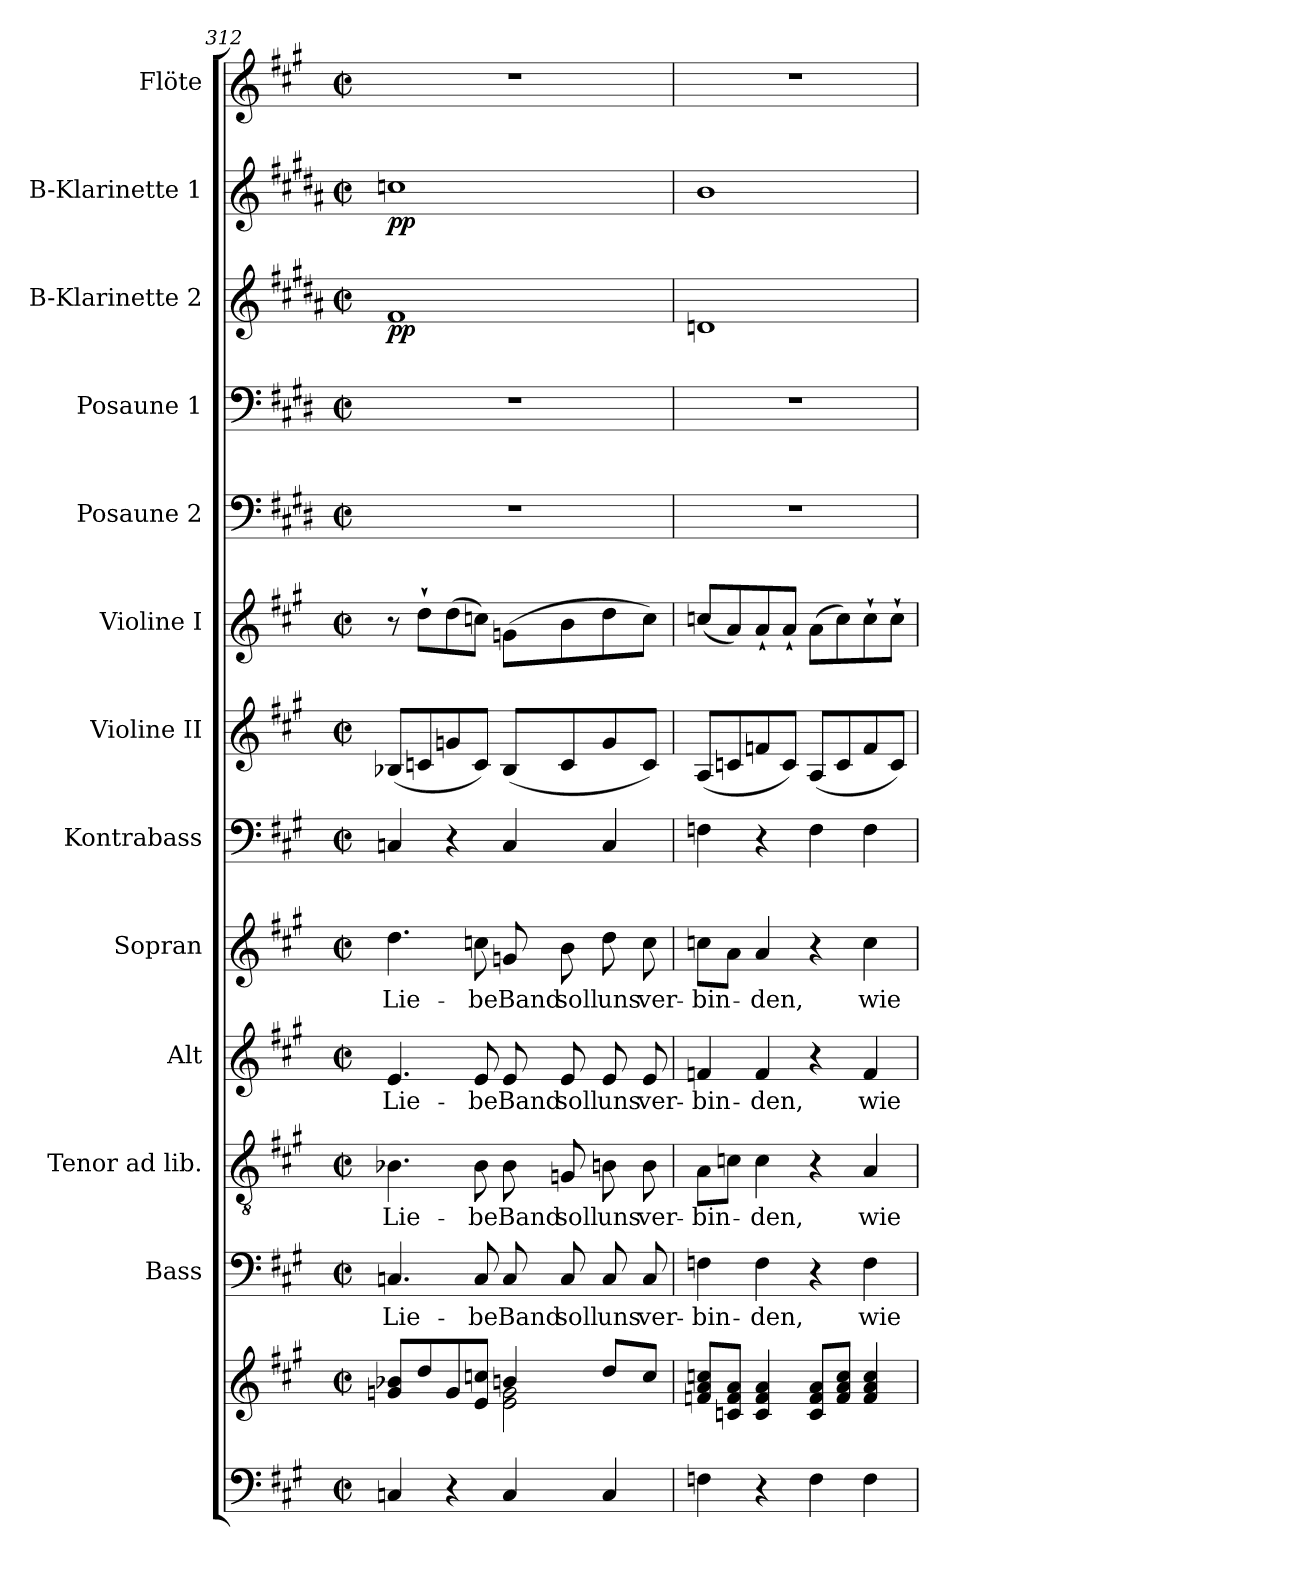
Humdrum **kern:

**kern	**kern	**kern	**text	**kern	**text	**kern	**text	**kern	**text	**kern	**kern	**kern	**kern	**kern	**kern	**dynam	**kern	**dynam	**kern
*part13	*part13	*part12	*part12	*part11	*part11	*part10	*part10	*part9	*part9	*part8	*part7	*part6	*part5	*part4	*part3	*part3	*part2	*part2	*part1
*staff14	*staff13	*staff12	*staff12	*staff11	*staff11	*staff10	*staff10	*staff9	*staff9	*staff8	*staff7	*staff6	*staff5	*staff4	*staff3	*staff3	*staff2	*staff2	*staff1
*	*	*I"Bass	*	*I"Tenor ad lib.	*	*I"Alt	*	*I"Sopran	*	*I"Kontrabass	*I"Violine II	*I"Violine I	*I"Posaune 2	*I"Posaune 1	*I"B-Klarinette 2	*	*I"B-Klarinette 1	*	*I"Flöte
*	*	*I'B.	*	*I'T.	*	*I'A.	*	*I'S.	*	*I'Kb.	*I'Vl. II	*I'Vl. I	*I'Pos 2	*I'Pos. 1	*I'B Kl. 2	*	*I'B Kl. 1	*	*I'Fl.
!!LO:PB:g=z
*clefF4	*clefG2	*clefF4	*	*clefGv2	*	*clefG2	*	*clefG2	*	*clefF4	*clefG2	*clefG2	*clefF4	*clefF4	*clefG2	*	*clefG2	*	*clefG2
*	*	*	*	*	*	*	*	*	*	*ITrd7c12	*	*	*ITrd4c7	*ITrd4c7	*ITrd1c2	*	*ITrd1c2	*	*
*k[f#c#g#]	*k[f#c#g#]	*k[f#c#g#]	*	*k[f#c#g#]	*	*k[f#c#g#]	*	*k[f#c#g#]	*	*k[f#c#g#]	*k[f#c#g#]	*k[f#c#g#]	*k[f#c#g#]	*k[f#c#g#]	*k[f#c#g#]	*	*k[f#c#g#]	*	*k[f#c#g#]
*A:	*A:	*A:	*	*A:	*	*A:	*	*A:	*	*A:	*A:	*A:	*A:	*A:	*A:	*	*A:	*	*A:
*M2/2	*M2/2	*M2/2	*	*M2/2	*	*M2/2	*	*M2/2	*	*M2/2	*M2/2	*M2/2	*M2/2	*M2/2	*M2/2	*	*M2/2	*	*M2/2
*met(c|)	*met(c|)	*met(c|)	*	*met(c|)	*	*met(c|)	*	*met(c|)	*	*met(c|)	*met(c|)	*met(c|)	*met(c|)	*met(c|)	*met(c|)	*	*met(c|)	*	*met(c|)
=312	=312	=312	=312	=312	=312	=312	=312	=312	=312	=312	=312	=312	=312	=312	=312	=312	=312	=312	=312
*	*^	*	*	*	*	*	*	*	*	*	*	*	*	*	*	*	*	*	*
!	!	!	!	!LO:LY:b	!	!LO:LY:b	!	!LO:LY:b	!	!LO:LY:b	!	!	!	!	!	!	!LO:DY:b	!	!LO:DY:b	!
4Cn/	8gn/ 8b-X/L	2ryy	4.Cn/	Lie-	4.B-X\	Lie-	4.e/	Lie-	4.dd\	Lie-	4CCn/	(<8B-X/L	8r	1r	1r	1e	pp	1b-X	pp	1r
.	8dd/	.	.	.	.	.	.	.	.	.	.	8cn/	8dd`>\L	.	.	.	.	.	.	.
4r	8g/	.	.	.	.	.	.	.	.	.	4r	8gn/	(>8dd\	.	.	.	.	.	.	.
!	!	!	!	!LO:LY:b	!	!LO:LY:b	!	!LO:LY:b	!	!LO:LY:b	!	!	!	!	!	!	!	!	!	!
.	8e/ 8ccn/J	.	8C/	-be	8B-\	-be	8e/	-be	8ccn\	-be	.	8c/J)	8ccn\J)	.	.	.	.	.	.	.
!	!	!	!	!LO:LY:b	!	!LO:LY:b	!	!LO:LY:b	!	!LO:LY:b	!	!	!	!	!	!	!	!	!	!
4C/	4bn/	2e\ 2g\	8C/	Band	8B-\	Band	8e/	Band	8gn/	Band	4CC/	(<8B-/L	(>8gn\L	.	.	.	.	.	.	.
!	!	!	!	!LO:LY:b	!	!LO:LY:b	!	!LO:LY:b	!	!LO:LY:b	!	!	!	!	!	!	!	!	!	!
.	.	.	8C/	soll	8Gn/	soll	8e/	soll	8b\	soll	.	8c/	8b\	.	.	.	.	.	.	.
!	!	!	!	!LO:LY:b	!	!LO:LY:b	!	!LO:LY:b	!	!LO:LY:b	!	!	!	!	!	!	!	!	!	!
4C/	8dd/L	.	8C/	uns	8Bn\	uns	8e/	uns	8dd\	uns	4CC/	8g/	8dd\	.	.	.	.	.	.	.
!	!	!	!	!LO:LY:b	!	!LO:LY:b	!	!LO:LY:b	!	!LO:LY:b	!	!	!	!	!	!	!	!	!	!
.	8cc/J	.	8C/	ver-	8B\	ver-	8e/	ver-	8cc\	ver-	.	8c/J)	8cc\J)	.	.	.	.	.	.	.
*	*v	*v	*	*	*	*	*	*	*	*	*	*	*	*	*	*	*	*	*	*
=313	=313	=313	=313	=313	=313	=313	=313	=313	=313	=313	=313	=313	=313	=313	=313	=313	=313	=313	=313
!	!	!	!LO:LY:b	!	!LO:LY:b	!	!LO:LY:b	!	!LO:LY:b	!	!	!	!	!	!	!	!	!	!
4Fn\	8fn/ 8a/ 8ccn/L	4Fn\	-bin-	8A\L	-bin-	4fn/	-bin-	8ccn\L	-bin-	4FFn\	(<8A/L	(<8ccn/L	1r	1r	1cn	.	1a	.	1r
.	8cn/ 8f/ 8a/J	.	.	8cn\J	.	.	.	8a\J	.	.	8cn/	8a/)	.	.	.	.	.	.	.
!	!	!	!LO:LY:b	!	!LO:LY:b	!	!LO:LY:b	!	!LO:LY:b	!	!	!	!	!	!	!	!	!	!
4r	4c/ 4f/ 4a/	4F\	-den,	4c\	-den,	4f/	-den,	4a/	-den,	4r	8fn/	8a`</	.	.	.	.	.	.	.
.	.	.	.	.	.	.	.	.	.	.	8c/J)	8a`</J	.	.	.	.	.	.	.
4F\	8c/ 8f/ 8a/L	4r	.	4r	.	4r	.	4r	.	4FF\	(<8A/L	(>8a\L	.	.	.	.	.	.	.
.	8f/ 8a/ 8cc/J	.	.	.	.	.	.	.	.	.	8c/	8cc\)	.	.	.	.	.	.	.
!	!	!	!LO:LY:b	!	!LO:LY:b	!	!LO:LY:b	!	!LO:LY:b	!	!	!	!	!	!	!	!	!	!
4F\	4f/ 4a/ 4cc/	4F\	wie	4A/	wie	4f/	wie	4cc\	wie	4FF\	8f/	8cc`>\	.	.	.	.	.	.	.
.	.	.	.	.	.	.	.	.	.	.	8c/J)	8cc`>\J	.	.	.	.	.	.	.
=	=	=	=	=	=	=	=	=	=	=	=	=	=	=	=	=	=	=	=
*-	*-	*-	*-	*-	*-	*-	*-	*-	*-	*-	*-	*-	*-	*-	*-	*-	*-	*-	*-
